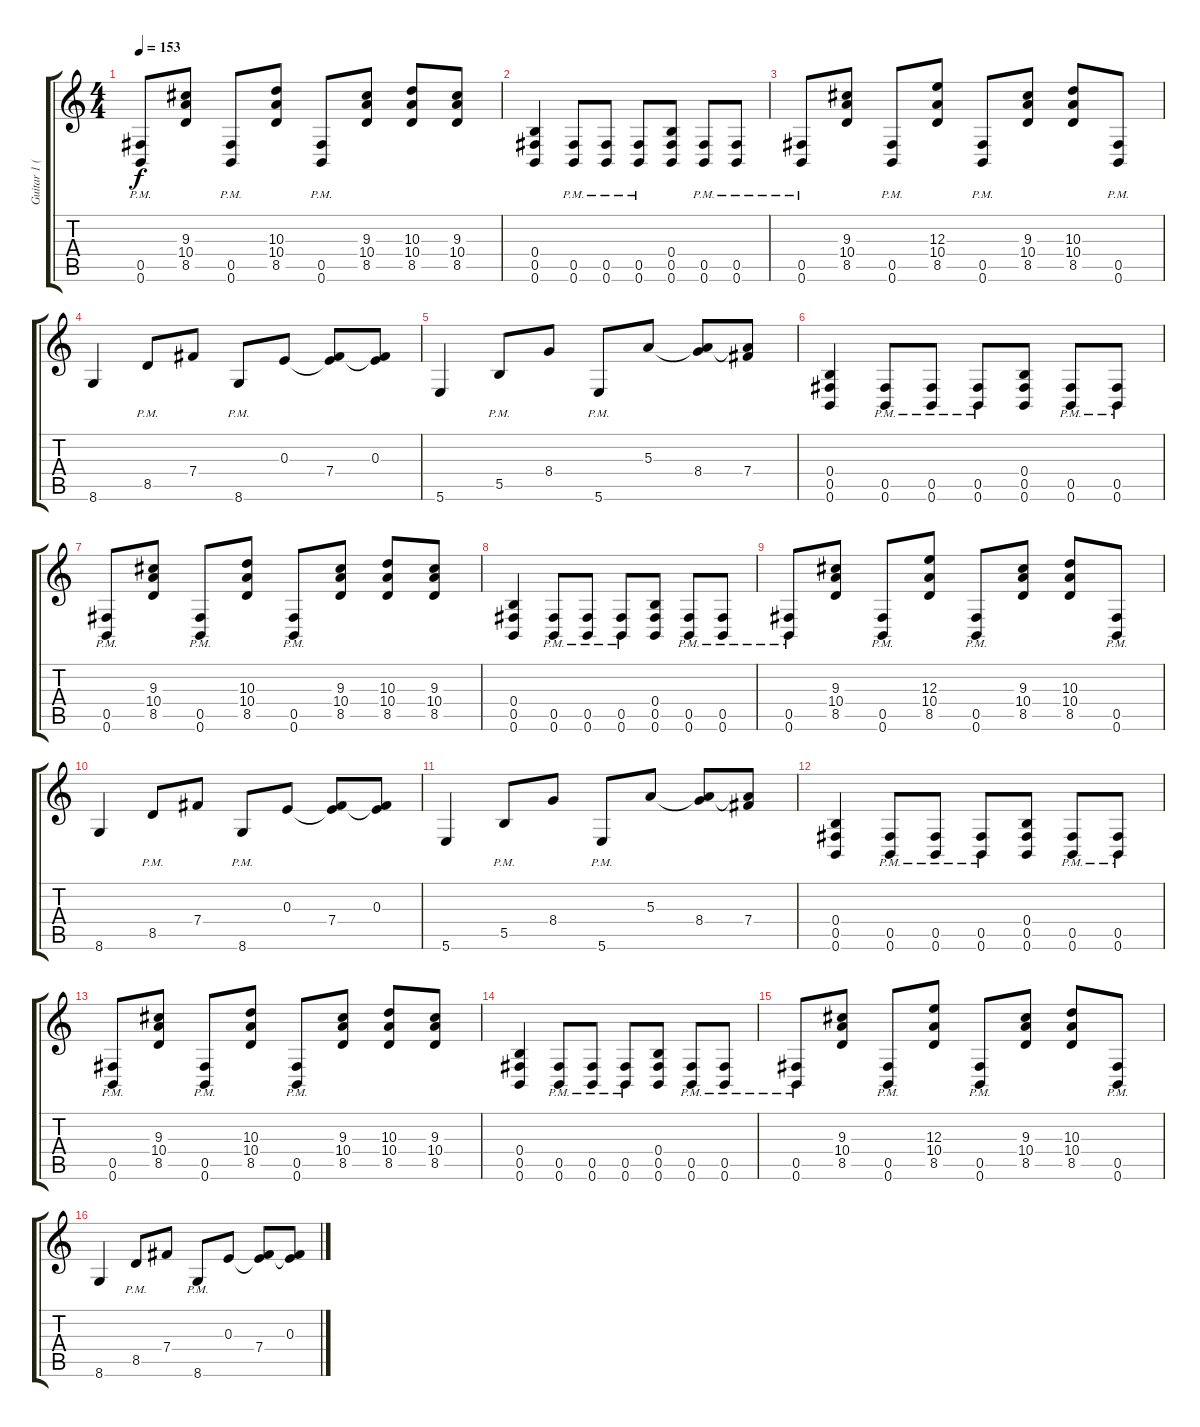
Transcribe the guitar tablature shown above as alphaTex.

\track ("Guitar 1 (Distortion)" "Guitar 1 (") {instrument distortionguitar}
\staff {score tabs}
\tuning (Db4 Ab3 E3 B2 Gb2 B1) {hide}
\ts (4 4)
\tempo 153
\clef g2
\ks c
(0.5{pm} 0.6{pm}).8{dy f} (9.3 10.4 8.5).8 (0.5{pm} 0.6{pm}).8 (10.3 10.4 8.5).8 (0.5{pm} 0.6{pm}).8 (9.3 10.4 8.5).8 (10.3 10.4 8.5).8 (9.3 10.4 8.5).8 |
(0.4 0.5 0.6).4 (0.5{pm} 0.6{pm}).8 (0.5{pm} 0.6{pm}).8 (0.5{pm} 0.6{pm}).8 (0.4 0.5 0.6).8 (0.5{pm} 0.6{pm}).8 (0.5{pm} 0.6{pm}).8 |
(0.5{pm} 0.6{pm}).8 (9.3 10.4 8.5).8 (0.5{pm} 0.6{pm}).8 (12.3 10.4 8.5).8 (0.5{pm} 0.6{pm}).8 (9.3 10.4 8.5).8 (10.3 10.4 8.5).8 (0.5{pm} 0.6{pm}).8 |
8.6.4 8.5{pm}.8 7.4.8 8.6{pm}.8 0.3.8 (0.3{t} 7.4).8 (0.3 7.4{t}).8 |
5.6.4 5.5{pm}.8 8.4.8 5.6{pm}.8 5.3.8 (5.3{t} 8.4).8 (5.3{t} 7.4).8 |
(0.4 0.5 0.6).4 (0.5{pm} 0.6{pm}).8 (0.5{pm} 0.6{pm}).8 (0.5{pm} 0.6{pm}).8 (0.4 0.5 0.6).8 (0.5{pm} 0.6{pm}).8 (0.5{pm} 0.6{pm}).8 |
(0.5{pm} 0.6{pm}).8 (9.3 10.4 8.5).8 (0.5{pm} 0.6{pm}).8 (10.3 10.4 8.5).8 (0.5{pm} 0.6{pm}).8 (9.3 10.4 8.5).8 (10.3 10.4 8.5).8 (9.3 10.4 8.5).8 |
(0.4 0.5 0.6).4 (0.5{pm} 0.6{pm}).8 (0.5{pm} 0.6{pm}).8 (0.5{pm} 0.6{pm}).8 (0.4 0.5 0.6).8 (0.5{pm} 0.6{pm}).8 (0.5{pm} 0.6{pm}).8 |
(0.5{pm} 0.6{pm}).8 (9.3 10.4 8.5).8 (0.5{pm} 0.6{pm}).8 (12.3 10.4 8.5).8 (0.5{pm} 0.6{pm}).8 (9.3 10.4 8.5).8 (10.3 10.4 8.5).8 (0.5{pm} 0.6{pm}).8 |
8.6.4 8.5{pm}.8 7.4.8 8.6{pm}.8 0.3.8 (0.3{t} 7.4).8 (0.3 7.4{t}).8 |
5.6.4 5.5{pm}.8 8.4.8 5.6{pm}.8 5.3.8 (5.3{t} 8.4).8 (5.3{t} 7.4).8 |
(0.4 0.5 0.6).4 (0.5{pm} 0.6{pm}).8 (0.5{pm} 0.6{pm}).8 (0.5{pm} 0.6{pm}).8 (0.4 0.5 0.6).8 (0.5{pm} 0.6{pm}).8 (0.5{pm} 0.6{pm}).8 |
(0.5{pm} 0.6{pm}).8 (9.3 10.4 8.5).8 (0.5{pm} 0.6{pm}).8 (10.3 10.4 8.5).8 (0.5{pm} 0.6{pm}).8 (9.3 10.4 8.5).8 (10.3 10.4 8.5).8 (9.3 10.4 8.5).8 |
(0.4 0.5 0.6).4 (0.5{pm} 0.6{pm}).8 (0.5{pm} 0.6{pm}).8 (0.5{pm} 0.6{pm}).8 (0.4 0.5 0.6).8 (0.5{pm} 0.6{pm}).8 (0.5{pm} 0.6{pm}).8 |
(0.5{pm} 0.6{pm}).8 (9.3 10.4 8.5).8 (0.5{pm} 0.6{pm}).8 (12.3 10.4 8.5).8 (0.5{pm} 0.6{pm}).8 (9.3 10.4 8.5).8 (10.3 10.4 8.5).8 (0.5{pm} 0.6{pm}).8 |
8.6.4 8.5{pm}.8 7.4.8 8.6{pm}.8 0.3.8 (0.3{t} 7.4).8 (0.3 7.4{t}).8
